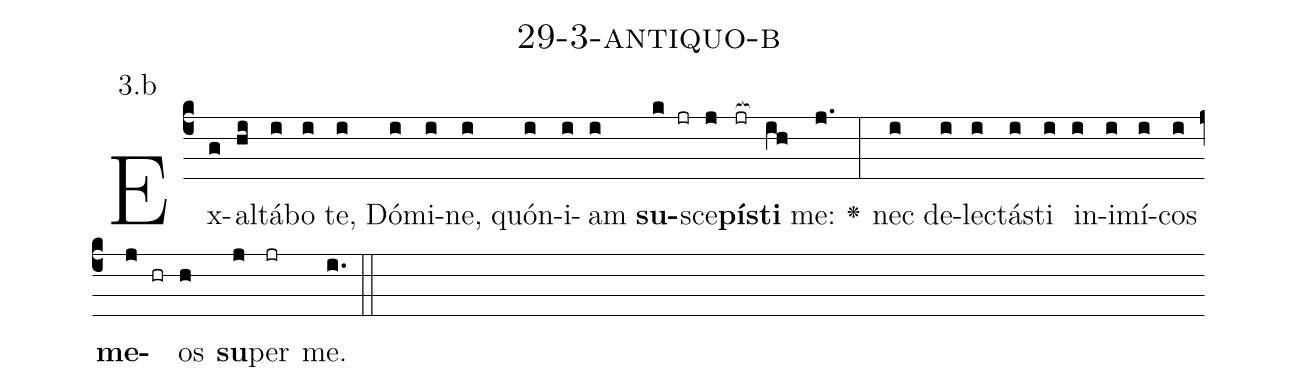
name: 29-3-antiquo-b;
annotation: 3.b;
%%
(c4)Ex(g)al(hi)tá(i)bo(i) te,(i) Dó(i)mi(i)ne,(i) quón(i)i(i)am(i) <b>su</b>(k jr)sce(j)<b>pís</b>(jr[ocb:1{])<b>ti</b>(ih[ocb:0}]) me:(j.) <v>\greheightstar</v>(:) nec(i) de(i)lec(i)tás(i)ti(i) in(i)i(i)mí(i)cos(i) <b>me</b>(j hr)os(h) <b>su</b>(j)per(jr) me.(i.) (::)


%E(i) u(i) o(j) u(h) a(j) e.(i.) (::)
